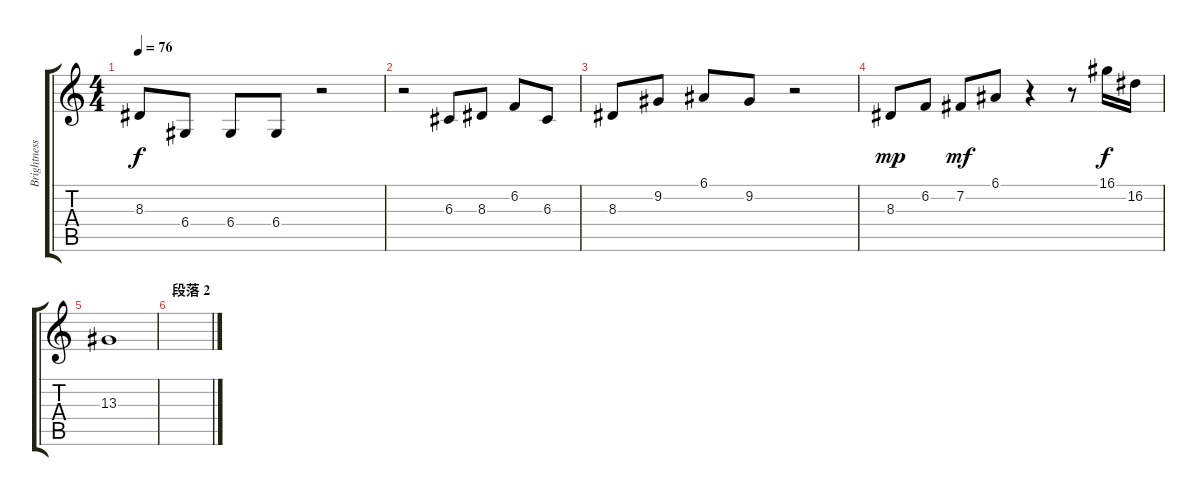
\track ("Brightness" "Brightness") {instrument fx5brightness}
\staff {score tabs}
\tuning (E4 B3 G3 D3 A2 E2) {hide}
\ts (4 4)
\tempo 76
\clef g2
\ks c
8.3.8{dy f} 6.4.8 6.4.8 6.4.8 r.2 |
r.2 6.3.8 8.3.8 6.2.8 6.3.8{txt ""} |
8.3.8 9.2.8 6.1.8 9.2.8 r.2 |
8.3.8{dy mp} 6.2.8 7.2.8{dy mf} 6.1.8 r.4 r.8 16.1.16{dy f} 16.2.16 |
13.3.1 |
\section ("" "段落 2")
